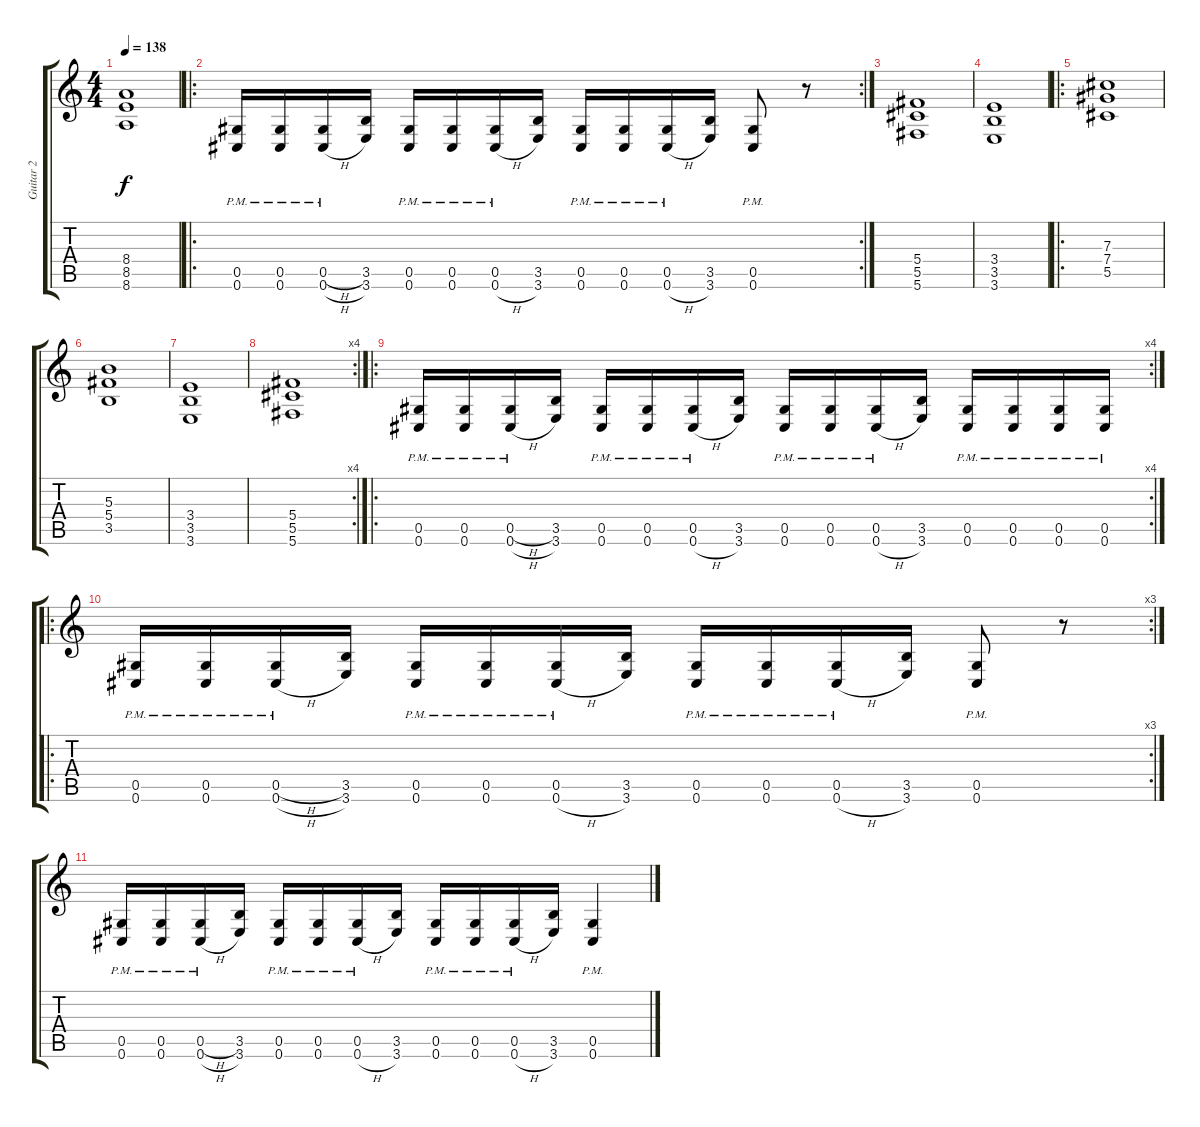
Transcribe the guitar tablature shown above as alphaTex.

\track ("Guitar 2" "Guitar 2") {instrument distortionguitar}
\staff {score tabs}
\tuning (Eb4 Bb3 Gb3 Db3 Ab2 Db2) {hide}
\ts (4 4)
\tempo 138
\clef g2
\ks c
(8.4 8.5 8.6).1{dy f} |
\ro
\rc 2
(0.5{pm} 0.6{pm}).16 (0.5{pm} 0.6{pm}).16 (0.5{h pm} 0.6{h pm}).16 (3.5 3.6).16 (0.5{pm} 0.6{pm}).16 (0.5{pm} 0.6{pm}).16 (0.5{pm} 0.6{h pm}).16 (3.5 3.6).16 (0.5{pm} 0.6{pm}).16 (0.5{pm} 0.6{pm}).16 (0.5{pm} 0.6{h pm}).16 (3.5 3.6).16 (0.5{pm} 0.6{pm}).8 r.8 |
(5.4 5.5 5.6).1 |
(3.4 3.5 3.6).1 |
\ro
(7.3 7.4 5.5).1 |
(5.3 5.4 3.5).1 |
(3.4 3.5 3.6).1 |
\rc 4
(5.4 5.5 5.6).1 |
\ro
\rc 4
(0.5{pm} 0.6{pm}).16 (0.5{pm} 0.6{pm}).16 (0.5{h pm} 0.6{h pm}).16 (3.5 3.6).16 (0.5{pm} 0.6{pm}).16 (0.5{pm} 0.6{pm}).16 (0.5{pm} 0.6{h pm}).16 (3.5 3.6).16 (0.5{pm} 0.6{pm}).16 (0.5{pm} 0.6{pm}).16 (0.5{pm} 0.6{h pm}).16 (3.5 3.6).16 (0.5{pm} 0.6{pm}).16 (0.5{pm} 0.6{pm}).16 (0.5{pm} 0.6{pm}).16 (0.5{pm} 0.6{pm}).16 |
\ro
\rc 3
(0.5{pm} 0.6{pm}).16 (0.5{pm} 0.6{pm}).16 (0.5{h pm} 0.6{h pm}).16 (3.5 3.6).16 (0.5{pm} 0.6{pm}).16 (0.5{pm} 0.6{pm}).16 (0.5{pm} 0.6{h pm}).16 (3.5 3.6).16 (0.5{pm} 0.6{pm}).16 (0.5{pm} 0.6{pm}).16 (0.5{pm} 0.6{h pm}).16 (3.5 3.6).16 (0.5{pm} 0.6{pm}).8 r.8 |
(0.5{pm} 0.6{pm}).16 (0.5{pm} 0.6{pm}).16 (0.5{h pm} 0.6{h pm}).16 (3.5 3.6).16 (0.5{pm} 0.6{pm}).16 (0.5{pm} 0.6{pm}).16 (0.5{pm} 0.6{h pm}).16 (3.5 3.6).16 (0.5{pm} 0.6{pm}).16 (0.5{pm} 0.6{pm}).16 (0.5{pm} 0.6{h pm}).16 (3.5 3.6).16 (0.5{pm} 0.6{pm}).4
